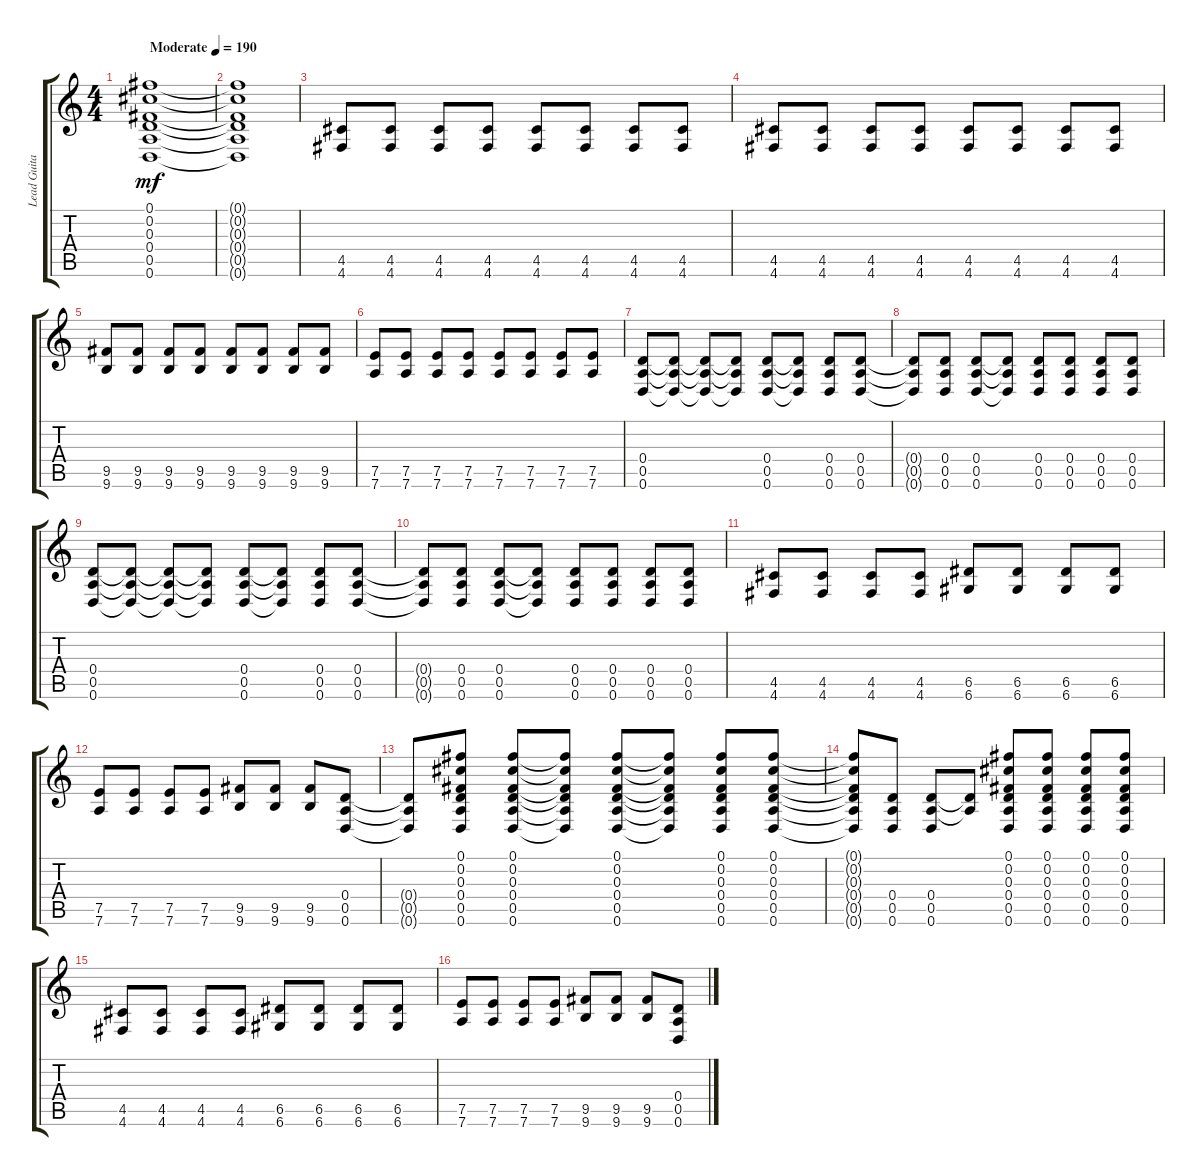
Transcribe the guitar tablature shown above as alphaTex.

\track ("Lead Guitar" "Lead Guita") {instrument distortionguitar}
\staff {score tabs}
\tuning (Gb4 Db4 Gb3 D3 A2 D2) {hide}
\ts (4 4)
\tempo (190 "Moderate")
\clef g2
\ks c
(0.1 0.2 0.3 0.4 0.5 0.6).1{dy mf instrument distortionguitar} |
(0.1{t} 0.2{t} 0.3{t} 0.4{t} 0.5{t} 0.6{t}).1 |
(4.5 4.6).8 (4.5 4.6).8 (4.5 4.6).8 (4.5 4.6).8 (4.5 4.6).8 (4.5 4.6).8 (4.5 4.6).8 (4.5 4.6).8 |
(4.5 4.6).8 (4.5 4.6).8 (4.5 4.6).8 (4.5 4.6).8 (4.5 4.6).8 (4.5 4.6).8 (4.5 4.6).8 (4.5 4.6).8 |
(9.5 9.6).8 (9.5 9.6).8 (9.5 9.6).8 (9.5 9.6).8 (9.5 9.6).8 (9.5 9.6).8 (9.5 9.6).8 (9.5 9.6).8 |
(7.5 7.6).8 (7.5 7.6).8 (7.5 7.6).8 (7.5 7.6).8 (7.5 7.6).8 (7.5 7.6).8 (7.5 7.6).8 (7.5 7.6).8 |
(0.4 0.5 0.6).8 (0.4{t} 0.5{t} 0.6{t}).8 (0.4{t} 0.5{t} 0.6{t}).8 (0.4{t} 0.5{t} 0.6{t}).8 (0.4 0.5 0.6).8 (0.4{t} 0.5{t} 0.6{t}).8 (0.4 0.5 0.6).8 (0.4 0.5 0.6).8 |
(0.4{t} 0.5{t} 0.6{t}).8 (0.4 0.5 0.6).8 (0.4 0.5 0.6).8 (0.4{t} 0.5{t} 0.6{t}).8 (0.4 0.5 0.6).8 (0.4 0.5 0.6).8 (0.4 0.5 0.6).8 (0.4 0.5 0.6).8 |
(0.4 0.5 0.6).8 (0.4{t} 0.5{t} 0.6{t}).8 (0.4{t} 0.5{t} 0.6{t}).8 (0.4{t} 0.5{t} 0.6{t}).8 (0.4 0.5 0.6).8 (0.4{t} 0.5{t} 0.6{t}).8 (0.4 0.5 0.6).8 (0.4 0.5 0.6).8 |
(0.4{t} 0.5{t} 0.6{t}).8 (0.4 0.5 0.6).8 (0.4 0.5 0.6).8 (0.4{t} 0.5{t} 0.6{t}).8 (0.4 0.5 0.6).8 (0.4 0.5 0.6).8 (0.4 0.5 0.6).8 (0.4 0.5 0.6).8 |
(4.5 4.6).8 (4.5 4.6).8 (4.5 4.6).8 (4.5 4.6).8 (6.5 6.6).8 (6.5 6.6).8 (6.5 6.6).8 (6.5 6.6).8 |
(7.5 7.6).8 (7.5 7.6).8 (7.5 7.6).8 (7.5 7.6).8 (9.5 9.6).8 (9.5 9.6).8 (9.5 9.6).8 (0.4 0.5 0.6).8 |
(0.4{t} 0.5{t} 0.6{t}).8 (0.1 0.2 0.3 0.4 0.5 0.6).8 (0.1 0.2 0.3 0.4 0.5 0.6).8 (0.1{t} 0.2{t} 0.3{t} 0.4{t} 0.5{t} 0.6{t}).8 (0.1 0.2 0.3 0.4 0.5 0.6).8 (0.1{t} 0.2{t} 0.3{t} 0.4{t} 0.5{t} 0.6{t}).8 (0.1 0.2 0.3 0.4 0.5 0.6).8 (0.1 0.2 0.3 0.4 0.5 0.6).8 |
(0.1{t} 0.2{t} 0.3{t} 0.4{t} 0.5{t} 0.6{t}).8 (0.4 0.5 0.6).8 (0.4 0.5 0.6).8 (0.4{t} 0.5{t}).8 (0.1 0.2 0.3 0.4 0.5 0.6).8 (0.1 0.2 0.3 0.4 0.5 0.6).8 (0.1 0.2 0.3 0.4 0.5 0.6).8 (0.1 0.2 0.3 0.4 0.5 0.6).8 |
(4.5 4.6).8 (4.5 4.6).8 (4.5 4.6).8 (4.5 4.6).8 (6.5 6.6).8 (6.5 6.6).8 (6.5 6.6).8 (6.5 6.6).8 |
(7.5 7.6).8 (7.5 7.6).8 (7.5 7.6).8 (7.5 7.6).8 (9.5 9.6).8 (9.5 9.6).8 (9.5 9.6).8 (0.4 0.5 0.6).8
